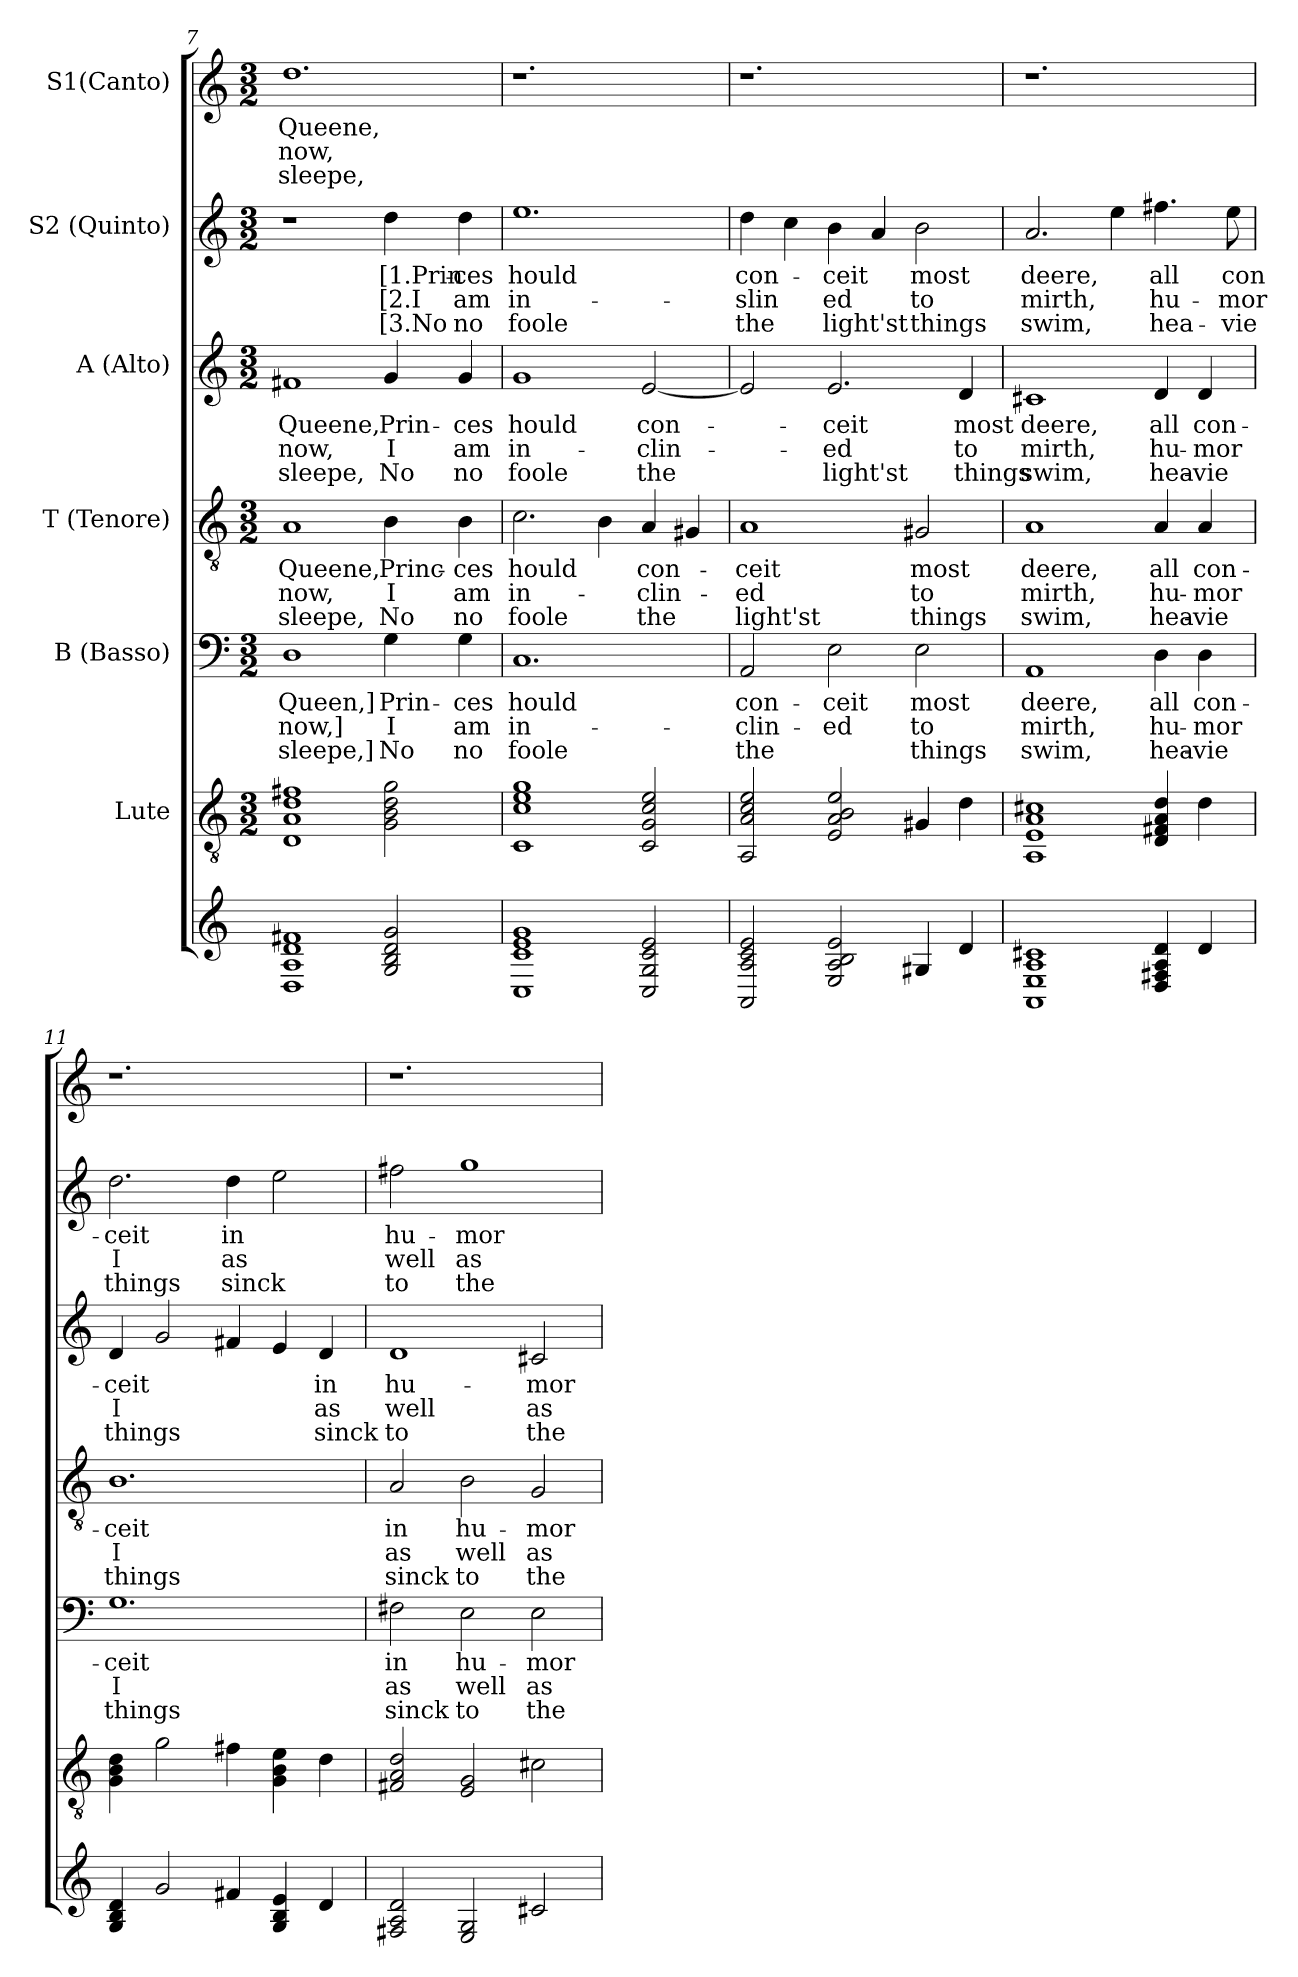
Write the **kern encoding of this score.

**kern	**kern	**kern	**text	**text	**text	**kern	**text	**text	**text	**kern	**text	**text	**text	**kern	**text	**text	**text	**kern	**text	**text	**text
*part7	*part6	*part5	*part5	*part5	*part5	*part4	*part4	*part4	*part4	*part3	*part3	*part3	*part3	*part2	*part2	*part2	*part2	*part1	*part1	*part1	*part1
*staff7	*staff6	*staff5	*staff5	*staff5	*staff5	*staff4	*staff4	*staff4	*staff4	*staff3	*staff3	*staff3	*staff3	*staff2	*staff2	*staff2	*staff2	*staff1	*staff1	*staff1	*staff1
*	*I"Lute	*I"B (Basso)	*	*	*	*I"T (Tenore)	*	*	*	*I"A (Alto)	*	*	*	*I"S2 (Quinto)	*	*	*	*I"S1(Canto)	*	*	*
!!LO:LB:g=z
*	*clefGv2	*clefF4	*	*	*	*clefGv2	*	*	*	*clefG2	*	*	*	*clefG2	*	*	*	*clefG2	*	*	*
*k[]	*k[]	*k[]	*	*	*	*k[]	*	*	*	*k[]	*	*	*	*k[]	*	*	*	*k[]	*	*	*
*C:	*C:	*C:	*	*	*	*C:	*	*	*	*C:	*	*	*	*C:	*	*	*	*C:	*	*	*
*	*M3/2	*M3/2	*	*	*	*M3/2	*	*	*	*M3/2	*	*	*	*M3/2	*	*	*	*M3/2	*	*	*
=7	=7	=7	=7	=7	=7	=7	=7	=7	=7	=7	=7	=7	=7	=7	=7	=7	=7	=7	=7	=7	=7
1D 1A 1d 1f#	1D 1A 1d 1f#X	1D	Queen,]	now,]	sleepe,]	1A	Queene,	now,	sleepe,	1f#X	Queene,	now,	sleepe,	1r	.	.	.	1.dd	Queene,	now,	sleepe,
2G 2B 2d 2g	2G\ 2B\ 2d\ 2g\	4G\	Prin-	I	No	4B\	Princ-	I	No	4g/	Prin-	I	No	4dd\	[1.Prin-	[2.I	[3.No	.	.	.	.
.	.	4G\	-ces	am	no	4B\	-ces	am	no	4g/	-ces	am	no	4dd\	-ces	am	no	.	.	.	.
=8	=8	=8	=8	=8	=8	=8	=8	=8	=8	=8	=8	=8	=8	=8	=8	=8	=8	=8	=8	=8	=8
1C 1c 1e 1g	1C 1c 1e 1g	1.C	hould	in-	foole	2.c\	hould	in-	foole	1g	hould	in-	foole	1.ee	hould	in-	foole	1.r	.	.	.
.	.	.	.	.	.	4B\	.	.	.	.	.	.	.	.	.	.	.	.	.	.	.
2C 2G 2c 2e	2C/ 2G/ 2c/ 2e/	.	.	.	.	4A/	con-	-clin-	the	[2e/	con-	-clin-	the	.	.	.	.	.	.	.	.
.	.	.	.	.	.	4G#X/	.	.	.	.	.	.	.	.	.	.	.	.	.	.	.
=9	=9	=9	=9	=9	=9	=9	=9	=9	=9	=9	=9	=9	=9	=9	=9	=9	=9	=9	=9	=9	=9
2AA 2A 2c 2e	2AA/ 2A/ 2c/ 2e/	2AA/	con-	-clin-	the	1A	-ceit	-ed	light'st	2e/]	.	.	.	4dd\	con-	-slin	the	1.r	.	.	.
.	.	.	.	.	.	.	.	.	.	.	.	.	.	4cc\	.	.	.	.	.	.	.
2E 2A 2B 2e	2E/ 2A/ 2B/ 2e/	2E\	-ceit	-ed	.	.	.	.	.	2.e/	-ceit	-ed	light'st	4b\	-ceit	ed	light'st	.	.	.	.
.	.	.	.	.	.	.	.	.	.	.	.	.	.	4a/	.	.	.	.	.	.	.
4G#	4G#X/	2E\	most	to	things	2G#X/	most	to	things	.	.	.	.	2b\	most	to	things	.	.	.	.
4d	4d\	.	.	.	.	.	.	.	.	4d/	most	to	things	.	.	.	.	.	.	.	.
=10	=10	=10	=10	=10	=10	=10	=10	=10	=10	=10	=10	=10	=10	=10	=10	=10	=10	=10	=10	=10	=10
1AA 1E 1A 1c#	1AA 1E 1A 1c#X	1AA	deere,	mirth,	swim,	1A	deere,	mirth,	swim,	1c#X	deere,	mirth,	swim,	2.a/	deere,	mirth,	swim,	1.r	.	.	.
.	.	.	.	.	.	.	.	.	.	.	.	.	.	4ee\	.	.	.	.	.	.	.
4D 4F# 4A 4d	4D/ 4F#X/ 4A/ 4d/	4D\	all	hu-	hea-	4A/	all	hu-	hea-	4d/	all	hu-	hea-	4.ff#X\	all	hu-	hea-	.	.	.	.
4d	4d\	4D\	con-	-mor	-vie	4A/	con-	-mor	-vie	4d/	con-	-mor	-vie	.	.	.	.	.	.	.	.
.	.	.	.	.	.	.	.	.	.	.	.	.	.	8ee\	con-	-mor	-vie	.	.	.	.
=11	=11	=11	=11	=11	=11	=11	=11	=11	=11	=11	=11	=11	=11	=11	=11	=11	=11	=11	=11	=11	=11
4G 4B 4d	4G\ 4B\ 4d\	1.G	-ceit	I	things	1.B	-ceit	I	things	4d/	-ceit	I	things	2.dd\	-ceit	I	things	1.r	.	.	.
2g	2g\	.	.	.	.	.	.	.	.	2g/	.	.	.	.	.	.	.	.	.	.	.
4f#	4f#X\	.	.	.	.	.	.	.	.	4f#X/	.	.	.	4dd\	in	as	sinck	.	.	.	.
4G 4B 4e	4G\ 4B\ 4e\	.	.	.	.	.	.	.	.	4e/	.	.	.	2ee\	.	.	.	.	.	.	.
4d	4d\	.	.	.	.	.	.	.	.	4d/	in	as	sinck	.	.	.	.	.	.	.	.
=12	=12	=12	=12	=12	=12	=12	=12	=12	=12	=12	=12	=12	=12	=12	=12	=12	=12	=12	=12	=12	=12
2F# 2A 2d	2F#X/ 2A/ 2d/	2F#X\	in	as	sinck	2A/	in	as	sinck	1d	hu-	well	to	2ff#X\	hu-	well	to	1.r	.	.	.
2E 2G	2E/ 2G/	2E\	hu-	well	to	2B\	hu-	well	to	.	.	.	.	1gg	-mor	as	the	.	.	.	.
2c#	2c#X\	2E\	-mor	as	the	2G/	-mor	as	the	2c#X/	-mor	as	the	.	.	.	.	.	.	.	.
=	=	=	=	=	=	=	=	=	=	=	=	=	=	=	=	=	=	=	=	=	=
*-	*-	*-	*-	*-	*-	*-	*-	*-	*-	*-	*-	*-	*-	*-	*-	*-	*-	*-	*-	*-	*-
